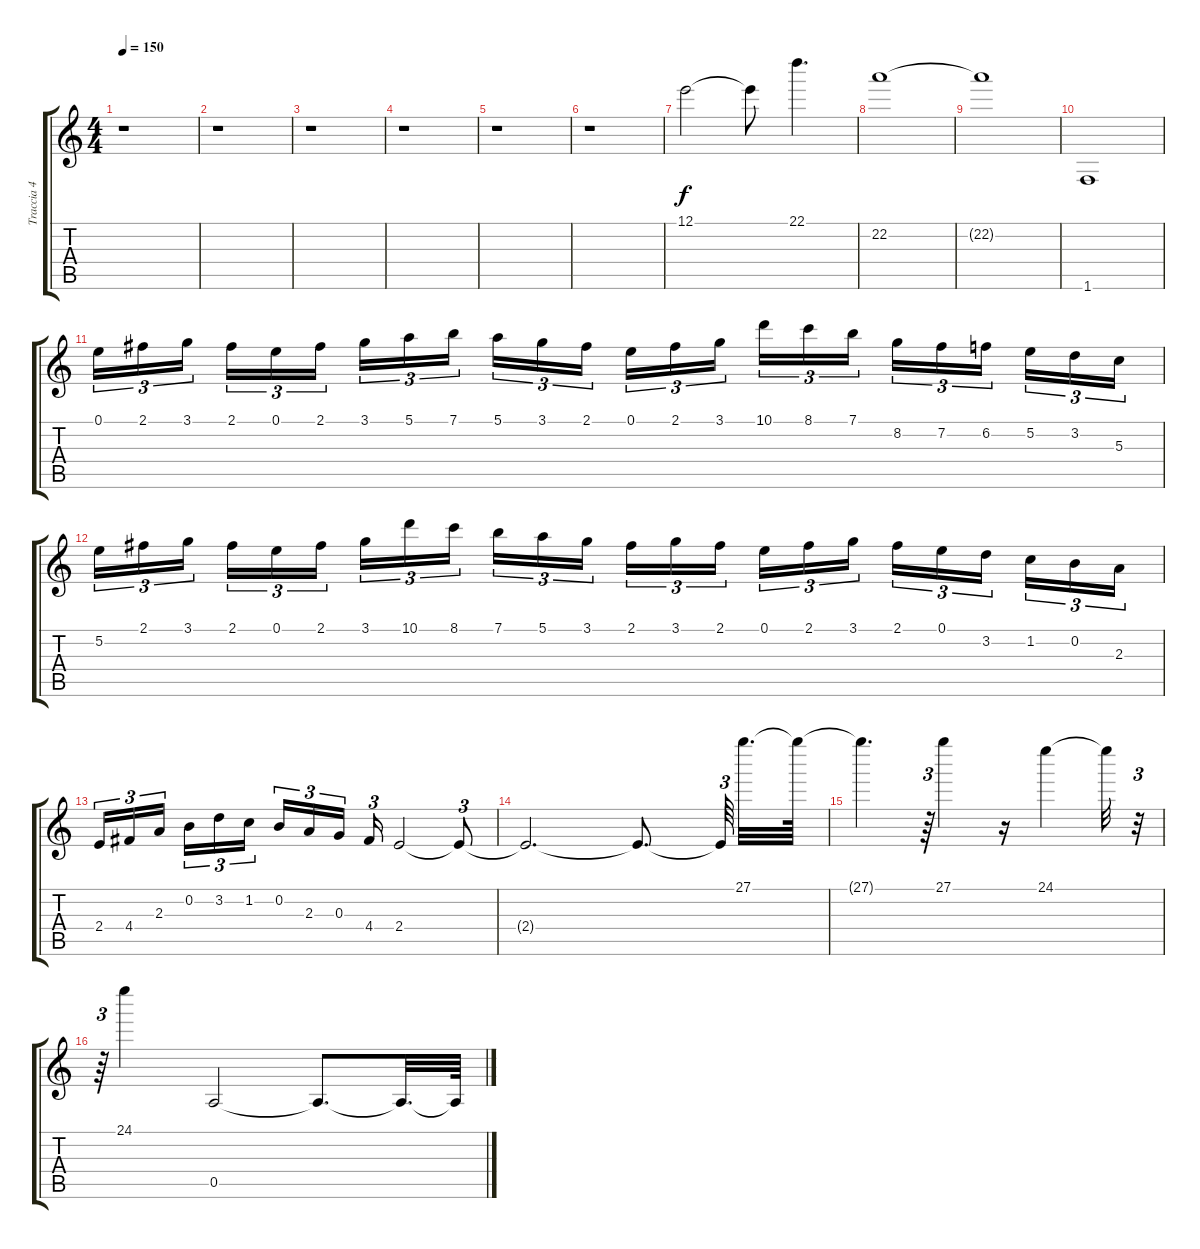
\track ("Traccia 4" "Traccia 4") {instrument distortionguitar}
\staff {score tabs}
\tuning (E4 B3 G3 D3 A2 E2) {hide}
\ts (4 4)
\tempo 150
\clef g2
\ks c
r.1{dy f} |
r.1 |
r.1 |
r.1 |
r.1 |
r.1 |
12.1.2 12.1{t}.8 22.1.4{d} |
22.2.1 |
22.2{t}.1 |
1.6.1 |
0.1.16{tu (3 2)} 2.1.16{tu (3 2)} 3.1.16{tu (3 2) beam splitsecondary} 2.1.16{tu (3 2)} 0.1.16{tu (3 2)} 2.1.16{tu (3 2)} 3.1.16{tu (3 2)} 5.1.16{tu (3 2)} 7.1.16{tu (3 2) beam splitsecondary} 5.1.16{tu (3 2)} 3.1.16{tu (3 2)} 2.1.16{tu (3 2)} 0.1.16{tu (3 2)} 2.1.16{tu (3 2)} 3.1.16{tu (3 2) beam splitsecondary} 10.1.16{tu (3 2)} 8.1.16{tu (3 2)} 7.1.16{tu (3 2)} 8.2.16{tu (3 2)} 7.2.16{tu (3 2)} 6.2.16{tu (3 2) beam splitsecondary} 5.2.16{tu (3 2)} 3.2.16{tu (3 2)} 5.3.16{tu (3 2)} |
5.2.16{tu (3 2)} 2.1.16{tu (3 2)} 3.1.16{tu (3 2) beam splitsecondary} 2.1.16{tu (3 2)} 0.1.16{tu (3 2)} 2.1.16{tu (3 2)} 3.1.16{tu (3 2)} 10.1.16{tu (3 2)} 8.1.16{tu (3 2) beam splitsecondary} 7.1.16{tu (3 2)} 5.1.16{tu (3 2)} 3.1.16{tu (3 2)} 2.1.16{tu (3 2)} 3.1.16{tu (3 2)} 2.1.16{tu (3 2) beam splitsecondary} 0.1.16{tu (3 2)} 2.1.16{tu (3 2)} 3.1.16{tu (3 2)} 2.1.16{tu (3 2)} 0.1.16{tu (3 2)} 3.2.16{tu (3 2) beam splitsecondary} 1.2.16{tu (3 2)} 0.2.16{tu (3 2)} 2.3.16{tu (3 2)} |
2.4.16{tu (3 2)} 4.4.16{tu (3 2)} 2.3.16{tu (3 2) beam splitsecondary} 0.2.16{tu (3 2)} 3.2.16{tu (3 2)} 1.2.16{tu (3 2)} 0.2.16{tu (3 2)} 2.3.16{tu (3 2)} 0.3.16{tu (3 2) beam splitsecondary} 4.4.16{tu (3 2)} 2.4.2 2.4{t}.8{tu (3 2)} |
2.4{t}.2{d} 2.4{t}.8{d} 2.4{t}.64{tu (3 2) beam splitsecondary} 27.1.32{d} 27.1{t}.64 |
27.1{t}.4{d} r.64{tu (3 2)} 27.1.4 r.16 24.1.4 24.1{t}.32 r.32{tu (3 2)} |
r.64{tu (3 2)} 24.1.4 0.5.2 0.5{t}.8{d} 0.5{t}.32{d} 0.5{t}.64
